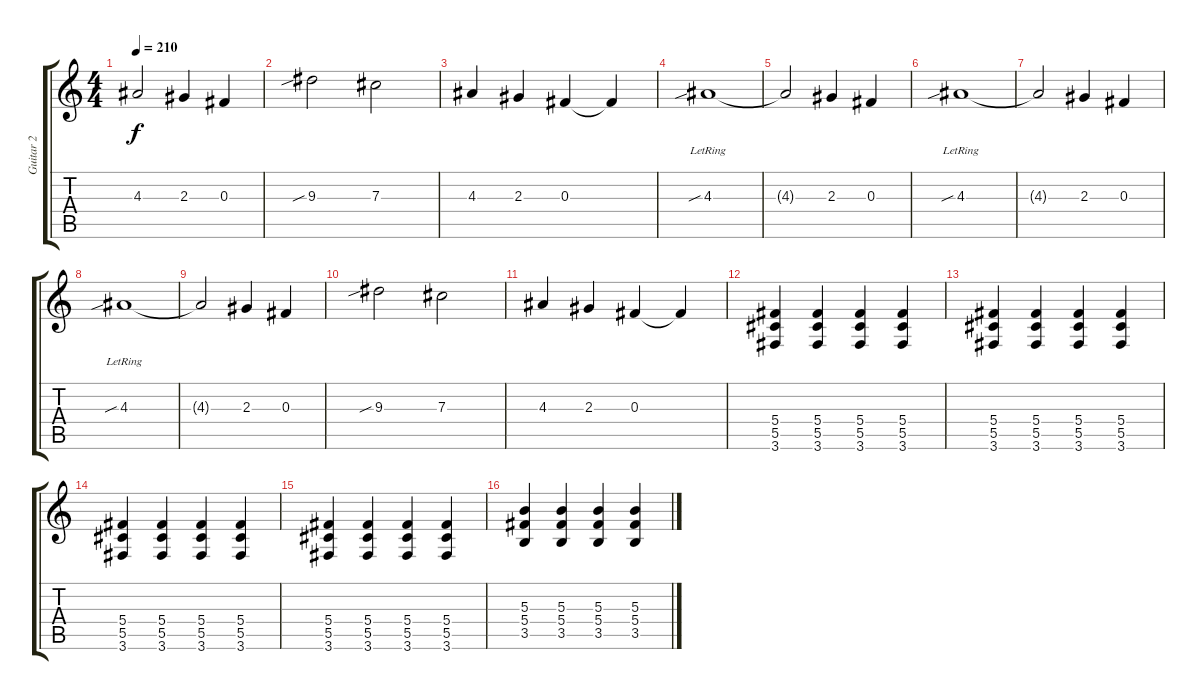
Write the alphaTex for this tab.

\track ("Guitar 2" "Guitar 2") {instrument overdrivenguitar}
\staff {score tabs}
\tuning (Eb4 Bb3 Gb3 Db3 Ab2 Eb2) {hide}
\ts (4 4)
\tempo 210
\clef g2
\ks c
4.3{t}.2{dy f} 2.3.4 0.3.4 |
9.3{sib}.2 7.3.2 |
4.3.4 2.3.4 0.3.4 0.3{t}.4 |
4.3{sib lr}.1 |
4.3{t}.2 2.3.4 0.3.4 |
4.3{sib lr}.1 |
4.3{t}.2 2.3.4 0.3.4 |
4.3{sib lr}.1 |
4.3{t}.2 2.3.4 0.3.4 |
9.3{sib}.2 7.3.2 |
4.3.4 2.3.4 0.3.4 0.3{t}.4 |
(5.4 5.5 3.6).4 (5.4 5.5 3.6).4 (5.4 5.5 3.6).4 (5.4 5.5 3.6).4 |
(5.4 5.5 3.6).4 (5.4 5.5 3.6).4 (5.4 5.5 3.6).4 (5.4 5.5 3.6).4 |
(5.4 5.5 3.6).4 (5.4 5.5 3.6).4 (5.4 5.5 3.6).4 (5.4 5.5 3.6).4 |
(5.4 5.5 3.6).4 (5.4 5.5 3.6).4 (5.4 5.5 3.6).4 (5.4 5.5 3.6).4 |
(5.3 5.4 3.5).4 (5.3 5.4 3.5).4 (5.3 5.4 3.5).4 (5.3 5.4 3.5).4
